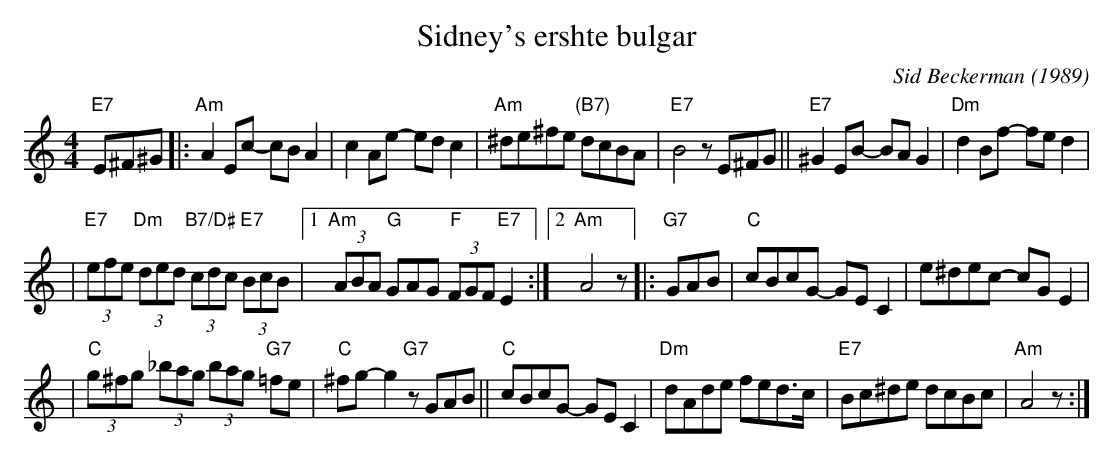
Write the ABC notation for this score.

X:1
T: Sidney's ershte bulgar
C: Sid Beckerman (1989)
M: 4/4
L: 1/8
K: Am
"E7"E^F^G \
|:"Am"A2Ec- cBA2 | c2Ae- edc2 \
| "Am"^de^fe "(B7)"dcBA | "E7"B4 zE^FG \
||"E7"^G2EB- BAG2 | "Dm"d2Bf- fed2 |
| "E7"(3efe "Dm"(3ded "B7/D#"(3cdc "E7"(3BcB \
|1"Am"(3ABA "G"GAG "F"(3FGF "E7"E2 :|2 "Am"A4 z \
|:"G7"GAB \
| "C"cBcG- GEC2 | e^dec- cGE2 |
| "C"(3g^fg (3_bag (3bag "G7"=fe | "C"^fg-g2 "G7"zGAB \
||"C"cBcG- GEC2 | "Dm"dAde fed>c \
| "E7"Bc^de dcBc | "Am"A4 z :|
